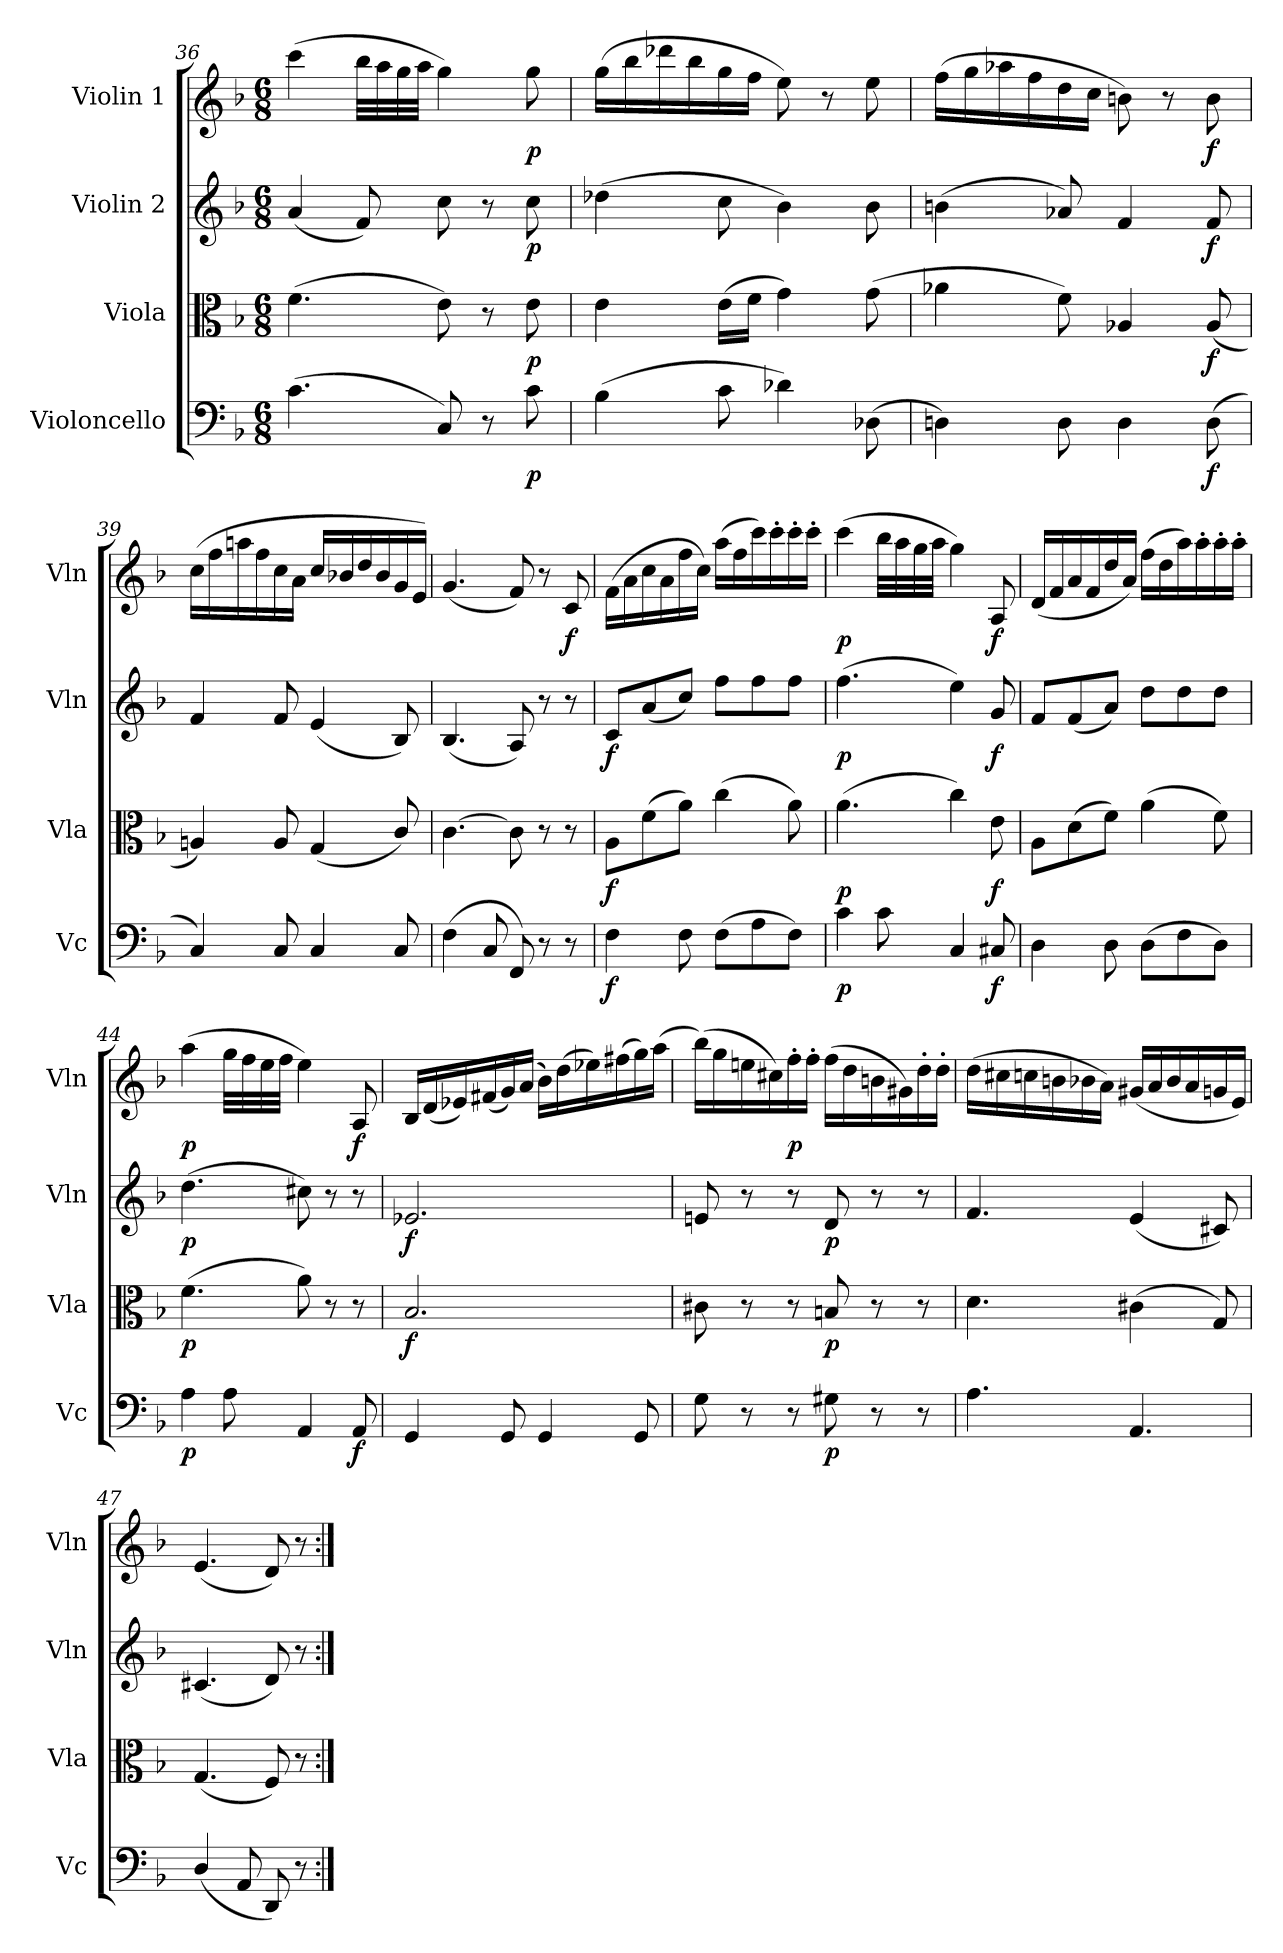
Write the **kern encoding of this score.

**kern	**dynam	**kern	**dynam	**kern	**dynam	**kern	**dynam
*part4	*part4	*part3	*part3	*part2	*part2	*part1	*part1
*staff4	*staff4	*staff3	*staff3	*staff2	*staff2	*staff1	*staff1
*I"Violoncello	*	*I"Viola	*	*I"Violin 2	*	*I"Violin 1	*
*I'Vc	*	*I'Vla	*	*I'Vln	*	*I'Vln	*
!!LO:LB:g=z
*clefF4	*	*clefC3	*	*clefG2	*	*clefG2	*
*k[b-]	*	*k[b-]	*	*k[b-]	*	*k[b-]	*
*M6/8	*	*M6/8	*	*M6/8	*	*M6/8	*
=36	=36	=36	=36	=36	=36	=36	=36
(>4.c\	.	(4.f\	.	(4a/	.	(>4ccc\	.
.	.	.	.	8f/)	.	32bb-\LLL	.
.	.	.	.	.	.	32aa\	.
.	.	.	.	.	.	32gg\	.
.	.	.	.	.	.	32aa\JJJ	.
8C/)	.	8e\)	.	8cc\	.	4gg\)	.
8r	.	8r	.	8r	.	.	.
!	!LO:DY:b	!	!LO:DY:b	!	!LO:DY:b	!	!LO:DY:b
8c\	p	8e\	p	8cc\	p	8gg\	p
=37	=37	=37	=37	=37	=37	=37	=37
(>4B-\	.	4e\	.	(4dd-X\	.	(>16gg\LL	.
.	.	.	.	.	.	16bb-\	.
.	.	.	.	.	.	16ddd-X\	.
.	.	.	.	.	.	16bb-\	.
8c\	.	(16e\LL	.	8cc\	.	16gg\	.
.	.	16f\JJ	.	.	.	16ff\JJ	.
4d-X\)	.	4g\)	.	4b-\)	.	8ee\)	.
.	.	.	.	.	.	8r	.
(8D-X\	.	(8g\	.	8b-\	.	8ee\	.
=38	=38	=38	=38	=38	=38	=38	=38
4Dn\)	.	4a-X\	.	(4bn\	.	(>16ff\LL	.
.	.	.	.	.	.	16gg\	.
.	.	.	.	.	.	16aa-X\	.
.	.	.	.	.	.	16ff\	.
8D\	.	8f\)	.	8a-X/)	.	16dd\	.
.	.	.	.	.	.	16cc\JJ	.
4D\	.	4A-X/	.	4f/	.	8bn\)	.
.	.	.	.	.	.	8r	.
!	!LO:DY:b	!	!LO:DY:b	!	!LO:DY:b	!	!LO:DY:b
(>8D\	f	(8A-/	f	8f/	f	8b\	f
=39	=39	=39	=39	=39	=39	=39	=39
4C/)	.	4An/)	.	4f/	.	(16cc\LL	.
.	.	.	.	.	.	16ff\	.
.	.	.	.	.	.	16aan\	.
.	.	.	.	.	.	16ff\	.
8C/	.	8A/	.	8f/	.	16cc\	.
.	.	.	.	.	.	16a\JJ	.
4C/	.	(4G/	.	(4e/	.	16cc/LL	.
.	.	.	.	.	.	16b-X/	.
.	.	.	.	.	.	16dd/	.
.	.	.	.	.	.	16b-/	.
8C/	.	8c/)	.	8B-/)	.	16g/	.
.	.	.	.	.	.	16e/JJ)	.
=40	=40	=40	=40	=40	=40	=40	=40
(>4F\	.	[>4.c\	.	(4.B-/	.	(<4.g/	.
8C/	.	.	.	.	.	.	.
8FF/)	.	8c\]	.	8A/)	.	8f/)	.
8r	.	8r	.	8r	.	8r	.
!	!	!	!	!	!	!	!LO:DY:b
8r	.	8r	.	8r	.	8c/	f
!!LO:LB:g=z
=41	=41	=41	=41	=41	=41	=41	=41
!	!LO:DY:b	!	!LO:DY:b	!	!LO:DY:b	!	!
4F\	f	8A\L	f	8c/L	f	(16f\LL	.
.	.	.	.	.	.	16a\	.
.	.	(8f\	.	(8a/	.	16cc\	.
.	.	.	.	.	.	16a\	.
8F\	.	8a\J)	.	8cc/J)	.	16ff\	.
.	.	.	.	.	.	16cc\JJ)	.
(>8F\L	.	(4cc\	.	8ff\L	.	(>16aa\LL	.
.	.	.	.	.	.	16ff\	.
8A\	.	.	.	8ff\	.	16ccc\)	.
.	.	.	.	.	.	16ccc'\	.
8F\J)	.	8a\)	.	8ff\J	.	16ccc'\	.
.	.	.	.	.	.	16ccc'\JJ	.
=42	=42	=42	=42	=42	=42	=42	=42
!	!LO:DY:b	!	!LO:DY:b	!	!LO:DY:b	!	!LO:DY:b
4c\	p	(4.a\	p	(4.ff\	p	(>4ccc\	p
8c\	.	.	.	.	.	32bb-\LLL	.
.	.	.	.	.	.	32aa\	.
.	.	.	.	.	.	32gg\	.
.	.	.	.	.	.	32aa\JJJ	.
4C/	.	4cc\)	.	4ee\)	.	4gg\)	.
!	!LO:DY:b	!	!LO:DY:b	!	!LO:DY:b	!	!LO:DY:b
8C#X/	f	8e\	f	8g/	f	8A/	f
!!LO:LB:g=z
=43	=43	=43	=43	=43	=43	=43	=43
4D\	.	8A\L	.	8f/L	.	(<16d/LL	.
.	.	.	.	.	.	16f/	.
.	.	(8d\	.	(8f/	.	16a/	.
.	.	.	.	.	.	16f/	.
8D\	.	8f\J)	.	8a/J)	.	16dd/	.
.	.	.	.	.	.	16a/JJ)	.
(>8D\L	.	(4a\	.	8dd\L	.	(>16ff\LL	.
.	.	.	.	.	.	16dd\	.
8F\	.	.	.	8dd\	.	16aa\)	.
.	.	.	.	.	.	16aa'\	.
8D\J)	.	8f\)	.	8dd\J	.	16aa'\	.
.	.	.	.	.	.	16aa'\JJ	.
=44	=44	=44	=44	=44	=44	=44	=44
!	!LO:DY:b	!	!LO:DY:b	!	!LO:DY:b	!	!LO:DY:b
4A\	p	(4.f\	p	(4.dd\	p	(>4aa\	p
8A\	.	.	.	.	.	32gg\LLL	.
.	.	.	.	.	.	32ff\	.
.	.	.	.	.	.	32ee\	.
.	.	.	.	.	.	32ff\JJJ	.
4AA/	.	8a\)	.	8cc#X\)	.	4ee\)	.
.	.	8r	.	8r	.	.	.
!	!LO:DY:b	!	!	!	!	!	!LO:DY:b
8AA/	f	8r	.	8r	.	8A/	f
=45	=45	=45	=45	=45	=45	=45	=45
!	!	!	!LO:DY:b	!	!LO:DY:b	!	!
4GG/	.	2.B-/	f	2.e-X/	f	16B-/LL	.
.	.	.	.	.	.	(<16d/	.
.	.	.	.	.	.	16e-X/)	.
.	.	.	.	.	.	(16f#X/	.
8GG/	.	.	.	.	.	16g/)	.
.	.	.	.	.	.	(16a/JJ	.
4GG/	.	.	.	.	.	16b-\LL)	.
.	.	.	.	.	.	(>16dd\	.
.	.	.	.	.	.	16ee-X\)	.
.	.	.	.	.	.	(>16ff#X\	.
8GG/	.	.	.	.	.	16gg\)	.
.	.	.	.	.	.	(>16aa\JJ	.
=46	=46	=46	=46	=46	=46	=46	=46
8G\	.	8c#X\	.	8en/	.	(>16bb-\LL)	.
.	.	.	.	.	.	16gg\	.
8r	.	8r	.	8r	.	16een\	.
.	.	.	.	.	.	16cc#X\)	.
!	!	!	!	!	!	!	!LO:DY:b
8r	.	8r	.	8r	.	16ff'\	p
.	.	.	.	.	.	16ff'\JJ	.
!	!LO:DY:b	!	!LO:DY:b	!	!LO:DY:b	!	!
8G#X\	p	8Bn/	p	8d/	p	(16ff\LL	.
.	.	.	.	.	.	16dd\	.
8r	.	8r	.	8r	.	16bn\	.
.	.	.	.	.	.	16g#X\)	.
8r	.	8r	.	8r	.	16dd'\	.
.	.	.	.	.	.	16dd'\JJ	.
!!LO:LB:g=z
=47	=47	=47	=47	=47	=47	=47	=47
4.A\	.	4.d\	.	4.f/	.	(>16dd\LL	.
.	.	.	.	.	.	16cc#X\	.
.	.	.	.	.	.	16ccn\	.
.	.	.	.	.	.	16bn\	.
.	.	.	.	.	.	16b-X\	.
.	.	.	.	.	.	16a\JJ)	.
4.AA/	.	(4c#X\	.	(4e/	.	(<16g#X/LL	.
.	.	.	.	.	.	16a/	.
.	.	.	.	.	.	16b-/	.
.	.	.	.	.	.	16a/	.
.	.	8G/)	.	8c#X/)	.	16gn/	.
.	.	.	.	.	.	16e/JJ)	.
=47X4	=47X4	=47X4	=47X4	=47X4	=47X4	=47X4	=47X4
(<4D/	.	(4.G/	.	(4.c#X/	.	(<4.e/	.
8AA/	.	.	.	.	.	.	.
8DD/)	.	8F/)	.	8d/)	.	8d/)	.
8r	.	8r	.	8r	.	8r	.
=:|!	=:|!	=:|!	=:|!	=:|!	=:|!	=:|!	=:|!
*-	*-	*-	*-	*-	*-	*-	*-
